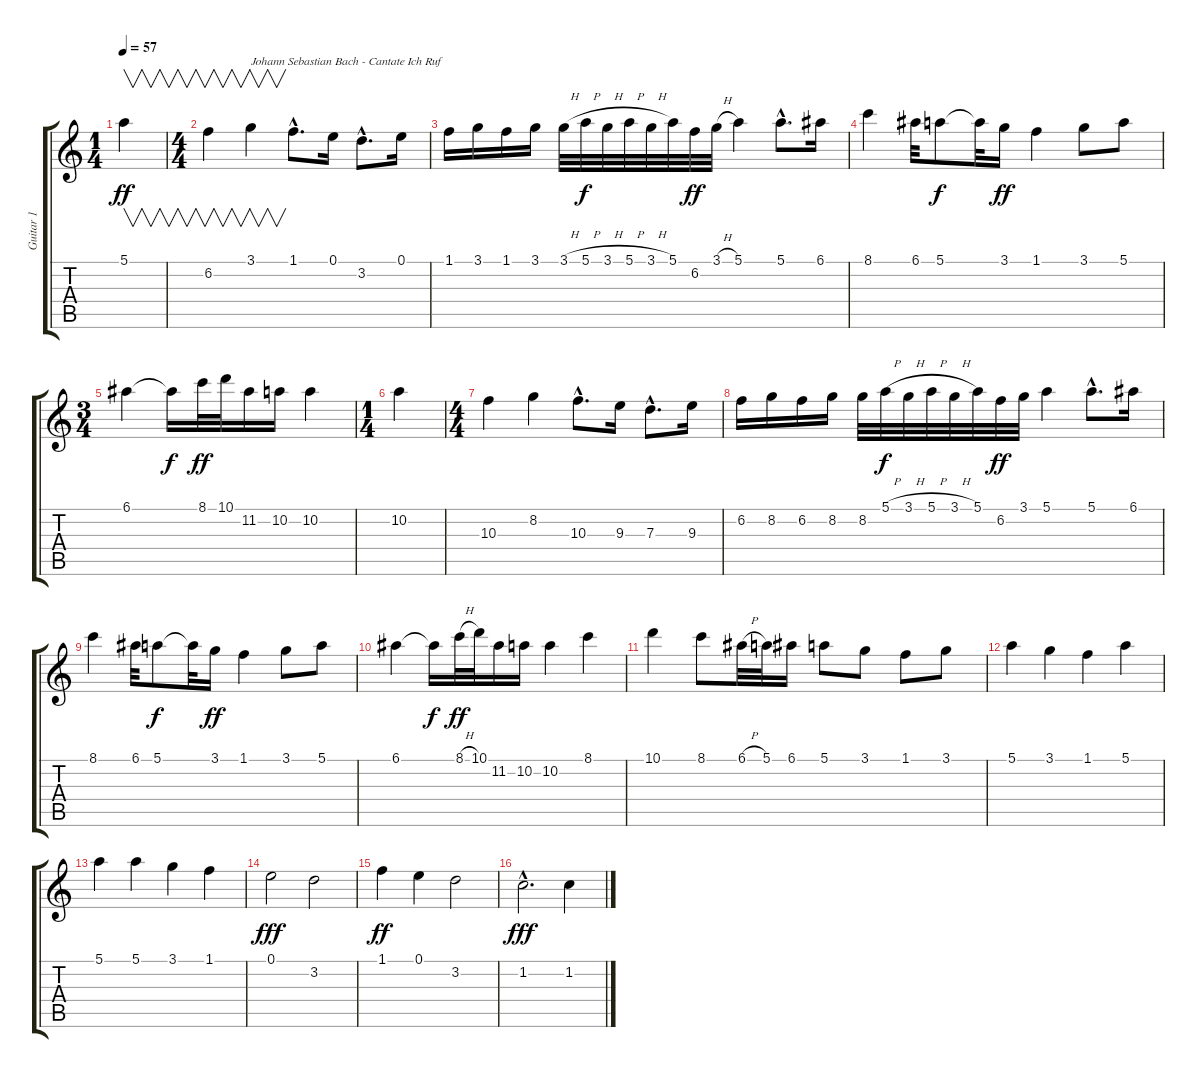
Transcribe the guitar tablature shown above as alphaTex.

\track ("Guitar 1" "Guitar 1") {instrument acousticguitarsteel}
\staff {score tabs}
\tuning (E4 B3 G3 D3 A2 E2) {hide}
\ts (1 4)
\tempo 57
\clef g2
\ks c
5.1.4{v dy ff instrument acousticguitarsteel} |
\ts (4 4)
6.2.4{v} 3.1.4{v txt "Johann Sebastian Bach - Cantate Ich Ruf"} 1.1{hac}.8{d} 0.1.16 3.2{hac}.8{d} 0.1.16 |
1.1.16 3.1.16 1.1.16 3.1.16 3.1{h}.32 5.1{h}.32{dy f} 3.1{h}.32 5.1{h}.32 3.1{h}.32 5.1.32 6.2.32{dy ff} 3.1{h}.32 5.1.4 5.1{hac}.8{d} 6.1.16 |
8.1.4 6.1.32 5.1.8{dy f} 5.1{t}.32 3.1.16{dy ff} 1.1.4 3.1.8 5.1.8 |
\ts (3 4)
6.1.4 6.1{t}.16{dy f} 8.1.32{dy ff} 10.1.32 11.2.16 10.2.16 10.2.4 |
\ts (1 4)
10.2.4 |
\ts (4 4)
10.3.4 8.2.4 10.3{hac}.8{d} 9.3.16 7.3{hac}.8{d} 9.3.16 |
6.2.16 8.2.16 6.2.16 8.2.16 8.2.32 5.1{h}.32{dy f} 3.1{h}.32 5.1{h}.32 3.1{h}.32 5.1.32 6.2.32{dy ff} 3.1.32 5.1.4 5.1{hac}.8{d} 6.1.16 |
8.1.4 6.1.32 5.1.8{dy f} 5.1{t}.32 3.1.16{dy ff} 1.1.4 3.1.8 5.1.8 |
6.1.4 6.1{t}.16{dy f} 8.1{h}.32{dy ff} 10.1.32 11.2.16 10.2.16 10.2.4 8.1.4 |
10.1.4 8.1.8 6.1{h}.32 5.1.32 6.1.16 5.1.8 3.1.8 1.1.8 3.1.8 |
5.1.4 3.1.4 1.1.4 5.1.4 |
5.1.4 5.1.4 3.1.4 1.1.4 |
0.1.2{dy fff} 3.2.2 |
1.1.4{dy ff} 0.1.4 3.2.2 |
1.2{hac}.2{d dy fff} 1.2.4
